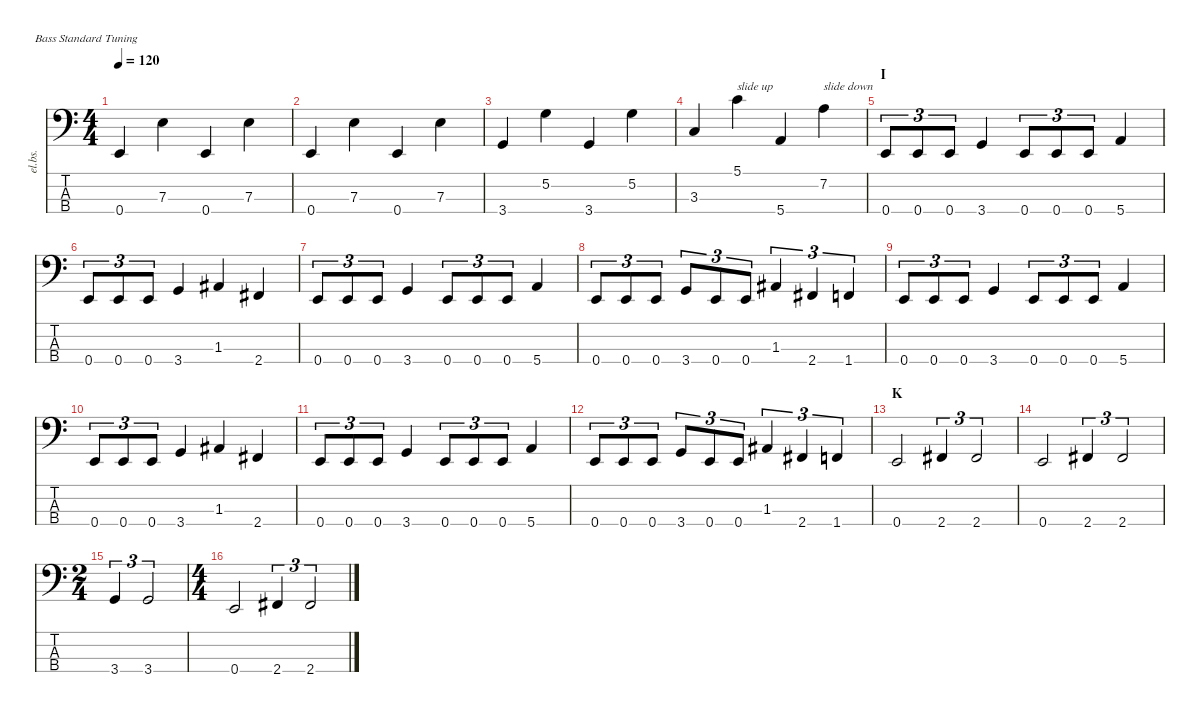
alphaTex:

\defaultSystemsLayout 4
\hideDynamics
\bracketExtendMode nobrackets
\track ("Bass" "el.bs.") {instrument electricbassfinger}
\staff {score tabs}
\tuning (G2 D2 A1 E1)
\ts (4 4)
\tempo 120
\clef f4
\ks c
0.4.4{dy f} 7.3.4 0.4.4 7.3.4 |
0.4.4 7.3.4 0.4.4 7.3.4 |
3.4.4 5.2.4 3.4.4 5.2.4 |
3.3.4 5.1.4{txt "slide up"} 5.4.4 7.2.4{txt "slide down"} |
\section ("" "I")
0.4.8{tu (3 2)} 0.4.8{tu (3 2)} 0.4.8{tu (3 2)} 3.4.4 0.4.8{tu (3 2)} 0.4.8{tu (3 2)} 0.4.8{tu (3 2)} 5.4.4 |
0.4.8{tu (3 2)} 0.4.8{tu (3 2)} 0.4.8{tu (3 2)} 3.4.4 1.3{acc #}.4 2.4{acc #}.4 |
0.4.8{tu (3 2)} 0.4.8{tu (3 2)} 0.4.8{tu (3 2)} 3.4.4 0.4.8{tu (3 2)} 0.4.8{tu (3 2)} 0.4.8{tu (3 2)} 5.4.4 |
0.4.8{tu (3 2)} 0.4.8{tu (3 2)} 0.4.8{tu (3 2)} 3.4.8{tu (3 2)} 0.4.8{tu (3 2)} 0.4.8{tu (3 2)} 1.3{acc #}.4{tu (3 2)} 2.4{acc #}.4{tu (3 2)} 1.4.4{tu (3 2)} |
0.4.8{tu (3 2)} 0.4.8{tu (3 2)} 0.4.8{tu (3 2)} 3.4.4 0.4.8{tu (3 2)} 0.4.8{tu (3 2)} 0.4.8{tu (3 2)} 5.4.4 |
0.4.8{tu (3 2)} 0.4.8{tu (3 2)} 0.4.8{tu (3 2)} 3.4.4 1.3{acc #}.4 2.4{acc #}.4 |
0.4.8{tu (3 2)} 0.4.8{tu (3 2)} 0.4.8{tu (3 2)} 3.4.4 0.4.8{tu (3 2)} 0.4.8{tu (3 2)} 0.4.8{tu (3 2)} 5.4.4 |
0.4.8{tu (3 2)} 0.4.8{tu (3 2)} 0.4.8{tu (3 2)} 3.4.8{tu (3 2)} 0.4.8{tu (3 2)} 0.4.8{tu (3 2)} 1.3{acc #}.4{tu (3 2)} 2.4{acc #}.4{tu (3 2)} 1.4.4{tu (3 2)} |
\section ("" "K")
0.4.2 2.4{acc #}.4{tu (3 2)} 2.4{acc #}.2{tu (3 2)} |
0.4.2 2.4{acc #}.4{tu (3 2)} 2.4{acc #}.2{tu (3 2)} |
\ts (2 4)
3.4.4{tu (3 2)} 3.4.2{tu (3 2)} |
\ts (4 4)
0.4.2 2.4{acc #}.4{tu (3 2)} 2.4{acc #}.2{tu (3 2)}
